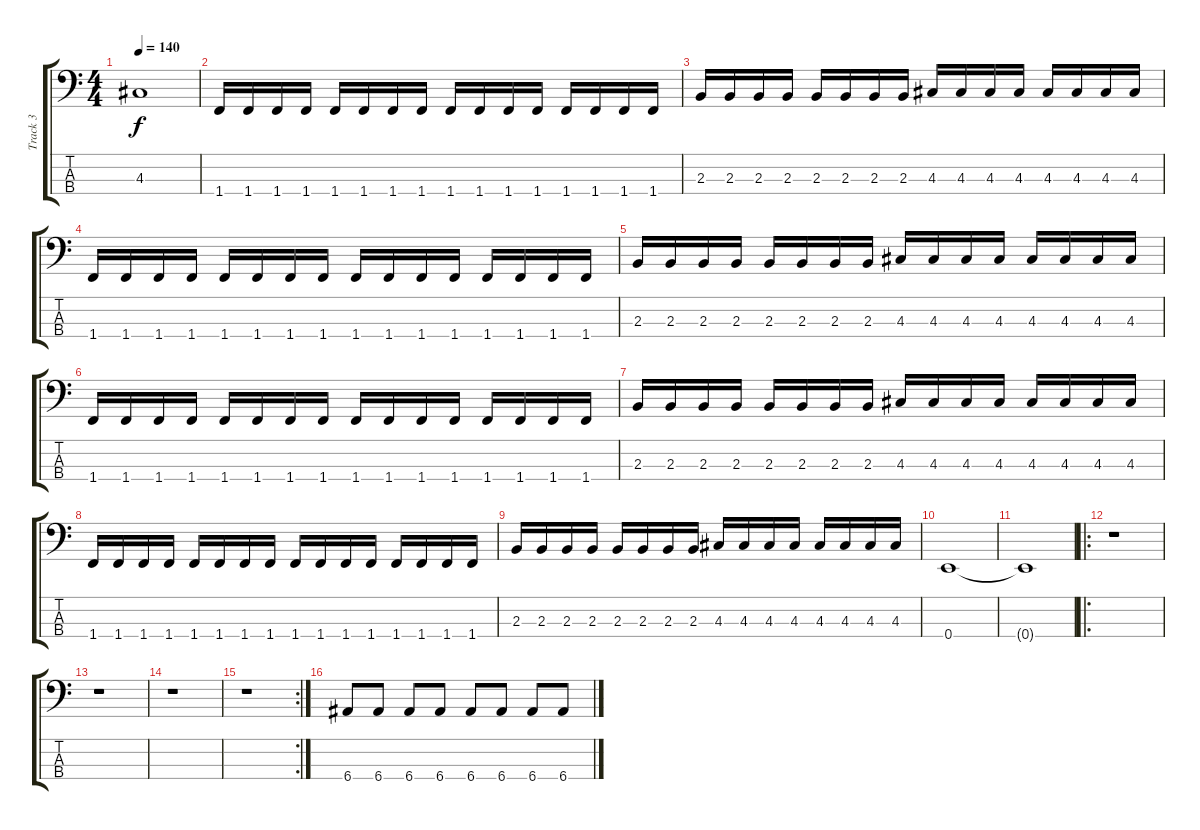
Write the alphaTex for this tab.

\track ("Track 3" "Track 3") {instrument electricbasspick}
\staff {score tabs}
\tuning (G2 D2 A1 E1) {hide}
\ts (4 4)
\tempo 140
\clef f4
\ks c
4.3.1{dy f} |
1.4.16 1.4.16 1.4.16 1.4.16 1.4.16 1.4.16 1.4.16 1.4.16 1.4.16 1.4.16 1.4.16 1.4.16 1.4.16 1.4.16 1.4.16 1.4.16 |
2.3.16 2.3.16 2.3.16 2.3.16 2.3.16 2.3.16 2.3.16 2.3.16 4.3.16 4.3.16 4.3.16 4.3.16 4.3.16 4.3.16 4.3.16 4.3.16 |
1.4.16 1.4.16 1.4.16 1.4.16 1.4.16 1.4.16 1.4.16 1.4.16 1.4.16 1.4.16 1.4.16 1.4.16 1.4.16 1.4.16 1.4.16 1.4.16 |
2.3.16 2.3.16 2.3.16 2.3.16 2.3.16 2.3.16 2.3.16 2.3.16 4.3.16 4.3.16 4.3.16 4.3.16 4.3.16 4.3.16 4.3.16 4.3.16 |
1.4.16 1.4.16 1.4.16 1.4.16 1.4.16 1.4.16 1.4.16 1.4.16 1.4.16 1.4.16 1.4.16 1.4.16 1.4.16 1.4.16 1.4.16 1.4.16 |
2.3.16 2.3.16 2.3.16 2.3.16 2.3.16 2.3.16 2.3.16 2.3.16 4.3.16 4.3.16 4.3.16 4.3.16 4.3.16 4.3.16 4.3.16 4.3.16 |
1.4.16 1.4.16 1.4.16 1.4.16 1.4.16 1.4.16 1.4.16 1.4.16 1.4.16 1.4.16 1.4.16 1.4.16 1.4.16 1.4.16 1.4.16 1.4.16 |
2.3.16 2.3.16 2.3.16 2.3.16 2.3.16 2.3.16 2.3.16 2.3.16 4.3.16 4.3.16 4.3.16 4.3.16 4.3.16 4.3.16 4.3.16 4.3.16 |
0.4.1 |
0.4{t}.1 |
\ro
r.1 |
r.1 |
r.1 |
\rc 2
r.1 |
6.4.8 6.4.8 6.4.8 6.4.8 6.4.8 6.4.8 6.4.8 6.4.8
